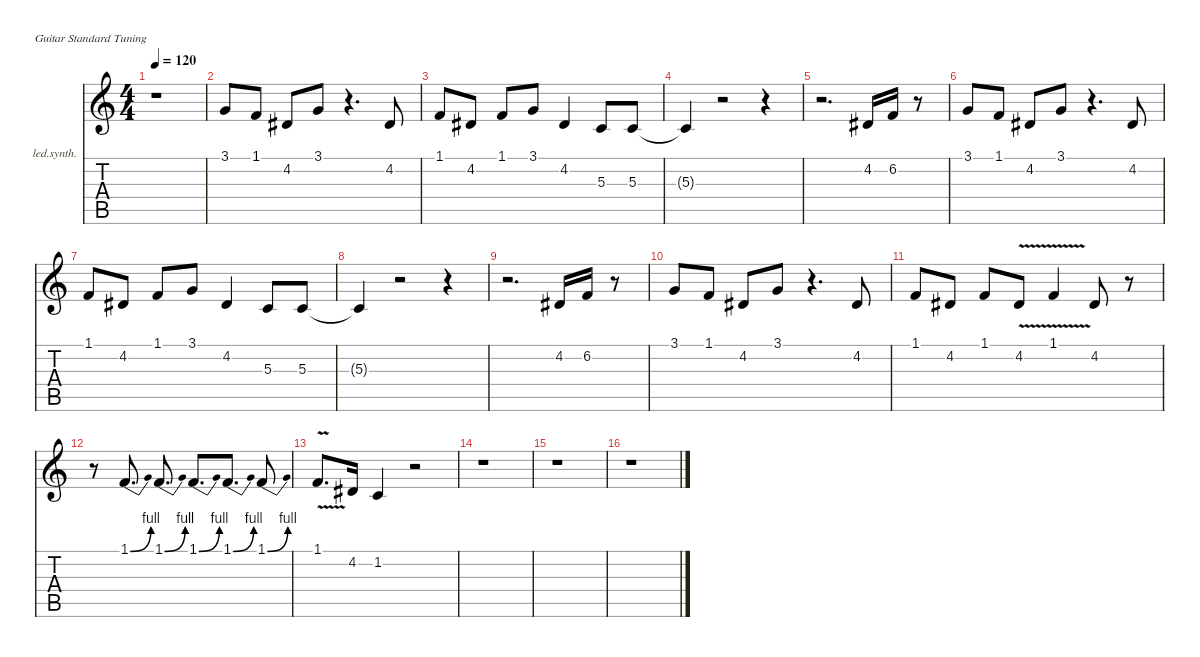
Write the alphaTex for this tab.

\defaultSystemsLayout 4
\hideDynamics
\bracketExtendMode nobrackets
\firstSystemTrackNameOrientation horizontal
\otherSystemsTrackNameOrientation horizontal
\track ("Vocal" "led.synth.") {instrument lead8bassandlead}
\staff {score tabs}
\tuning (E4 B3 G3 D3 A2 E2)
\ts (4 4)
\tempo 120
\clef g2
\ks c
r.1{dy f} |
3.1.8 1.1.8 4.2{acc #}.8 3.1.8 r.4{d} 4.2{acc #}.8 |
1.1.8 4.2{acc #}.8 1.1.8 3.1.8 4.2{acc #}.4 5.3.8 5.3.8 |
5.3{t}.4 r.2 r.4 |
r.2{d} 4.2{acc #}.16 6.2.16 r.8 |
3.1.8 1.1.8 4.2{acc #}.8 3.1.8 r.4{d} 4.2{acc #}.8 |
1.1.8 4.2{acc #}.8 1.1.8 3.1.8 4.2{acc #}.4 5.3.8 5.3.8 |
5.3{t}.4 r.2 r.4 |
r.2{d} 4.2{acc #}.16 6.2.16 r.8 |
3.1.8 1.1.8 4.2{acc #}.8 3.1.8 r.4{d} 4.2{acc #}.8 |
1.1.8 4.2{acc #}.8 1.1.8 4.2{v acc #}.8 1.1{v}.4 4.2{acc #}.8 r.8 |
r.8 1.1{be (bend 0 0 30 4)}.8{d} 1.1{be (bend 0 0 30 4)}.8{d} 1.1{be (bend 0 0 30 4)}.8{d} 1.1{be (bend 0 0 30 4)}.8{d} 1.1{be (bend 0 0 30 4)}.8 |
1.1{v}.8{d} 4.2{acc #}.16 1.2.4 r.2 |
r.1 |
r.1 |
r.1
